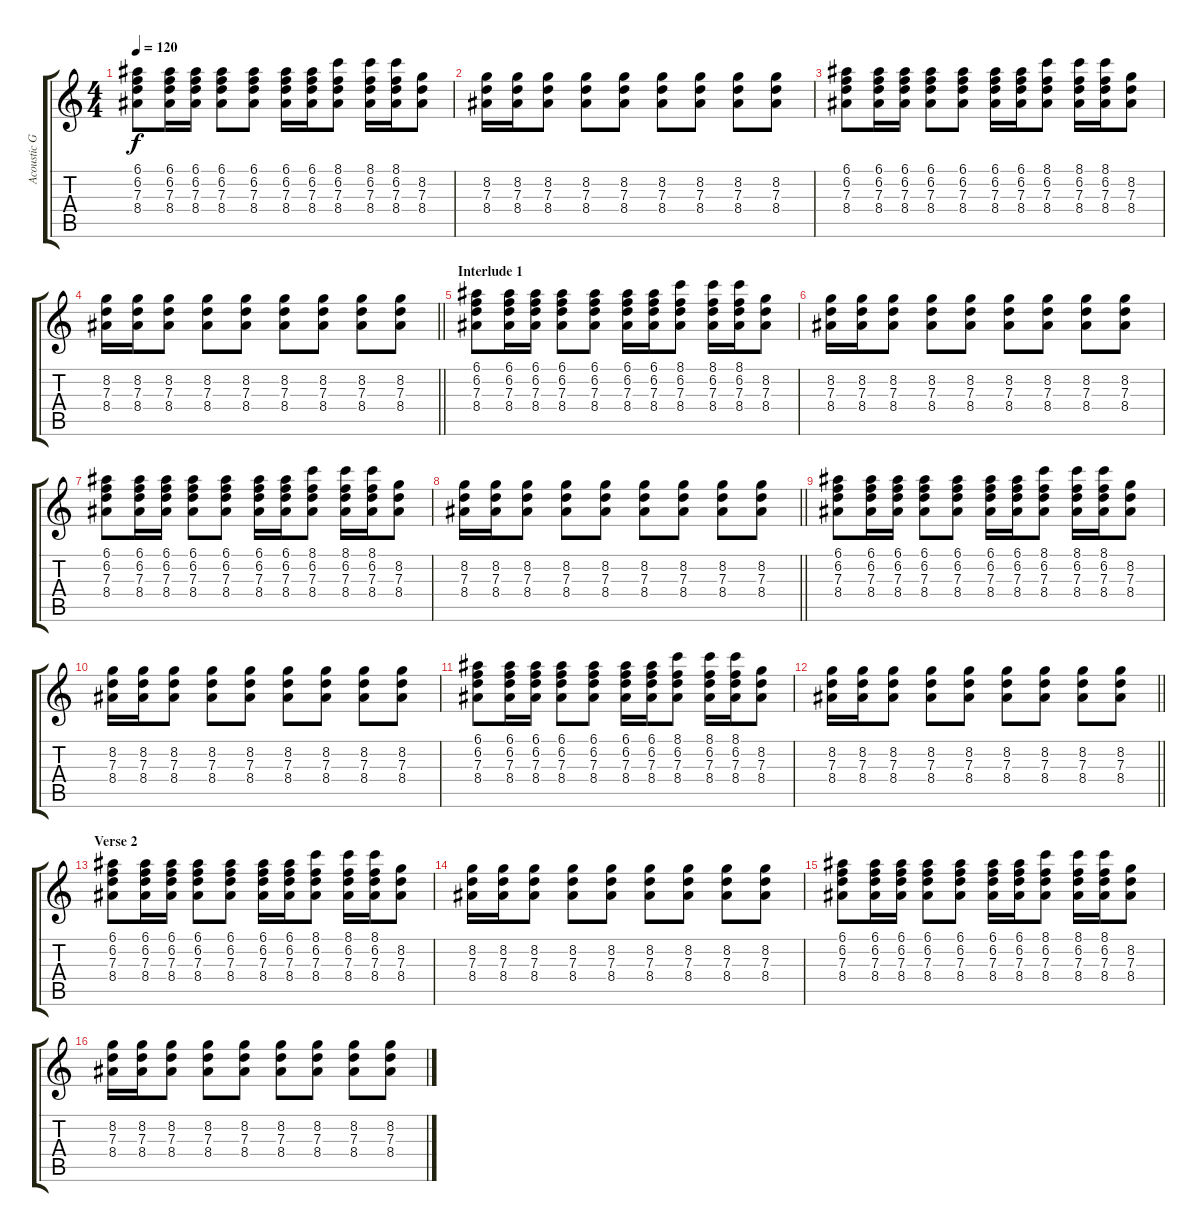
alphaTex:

\track ("Acoustic Guitar" "Acoustic G") {instrument acousticguitarsteel}
\staff {score tabs}
\tuning (E4 B3 G3 D3 A2 E2) {hide}
\ts (4 4)
\tempo 120
\clef g2
\ks c
(6.1 6.2 7.3 8.4).8{dy f} (6.1 6.2 7.3 8.4).16 (6.1 6.2 7.3 8.4).16 (6.1 6.2 7.3 8.4).8 (6.1 6.2 7.3 8.4).8 (6.1 6.2 7.3 8.4).16 (6.1 6.2 7.3 8.4).16 (8.1 6.2 7.3 8.4).8 (8.1 6.2 7.3 8.4).16 (8.1 6.2 7.3 8.4).16 (8.2 7.3 8.4).8 |
(8.2 7.3 8.4).16 (8.2 7.3 8.4).16 (8.2 7.3 8.4).8 (8.2 7.3 8.4).8 (8.2 7.3 8.4).8 (8.2 7.3 8.4).8 (8.2 7.3 8.4).8 (8.2 7.3 8.4).8 (8.2 7.3 8.4).8 |
(6.1 6.2 7.3 8.4).8 (6.1 6.2 7.3 8.4).16 (6.1 6.2 7.3 8.4).16 (6.1 6.2 7.3 8.4).8 (6.1 6.2 7.3 8.4).8 (6.1 6.2 7.3 8.4).16 (6.1 6.2 7.3 8.4).16 (8.1 6.2 7.3 8.4).8 (8.1 6.2 7.3 8.4).16 (8.1 6.2 7.3 8.4).16 (8.2 7.3 8.4).8 |
\barLineRight lightlight
(8.2 7.3 8.4).16 (8.2 7.3 8.4).16 (8.2 7.3 8.4).8 (8.2 7.3 8.4).8 (8.2 7.3 8.4).8 (8.2 7.3 8.4).8 (8.2 7.3 8.4).8 (8.2 7.3 8.4).8 (8.2 7.3 8.4).8 |
\section ("" "Interlude 1")
(6.1 6.2 7.3 8.4).8 (6.1 6.2 7.3 8.4).16 (6.1 6.2 7.3 8.4).16 (6.1 6.2 7.3 8.4).8 (6.1 6.2 7.3 8.4).8 (6.1 6.2 7.3 8.4).16 (6.1 6.2 7.3 8.4).16 (8.1 6.2 7.3 8.4).8 (8.1 6.2 7.3 8.4).16 (8.1 6.2 7.3 8.4).16 (8.2 7.3 8.4).8 |
(8.2 7.3 8.4).16 (8.2 7.3 8.4).16 (8.2 7.3 8.4).8 (8.2 7.3 8.4).8 (8.2 7.3 8.4).8 (8.2 7.3 8.4).8 (8.2 7.3 8.4).8 (8.2 7.3 8.4).8 (8.2 7.3 8.4).8 |
(6.1 6.2 7.3 8.4).8 (6.1 6.2 7.3 8.4).16 (6.1 6.2 7.3 8.4).16 (6.1 6.2 7.3 8.4).8 (6.1 6.2 7.3 8.4).8 (6.1 6.2 7.3 8.4).16 (6.1 6.2 7.3 8.4).16 (8.1 6.2 7.3 8.4).8 (8.1 6.2 7.3 8.4).16 (8.1 6.2 7.3 8.4).16 (8.2 7.3 8.4).8 |
\barLineRight lightlight
(8.2 7.3 8.4).16 (8.2 7.3 8.4).16 (8.2 7.3 8.4).8 (8.2 7.3 8.4).8 (8.2 7.3 8.4).8 (8.2 7.3 8.4).8 (8.2 7.3 8.4).8 (8.2 7.3 8.4).8 (8.2 7.3 8.4).8 |
(6.1 6.2 7.3 8.4).8 (6.1 6.2 7.3 8.4).16 (6.1 6.2 7.3 8.4).16 (6.1 6.2 7.3 8.4).8 (6.1 6.2 7.3 8.4).8 (6.1 6.2 7.3 8.4).16 (6.1 6.2 7.3 8.4).16 (8.1 6.2 7.3 8.4).8 (8.1 6.2 7.3 8.4).16 (8.1 6.2 7.3 8.4).16 (8.2 7.3 8.4).8 |
(8.2 7.3 8.4).16 (8.2 7.3 8.4).16 (8.2 7.3 8.4).8 (8.2 7.3 8.4).8 (8.2 7.3 8.4).8 (8.2 7.3 8.4).8 (8.2 7.3 8.4).8 (8.2 7.3 8.4).8 (8.2 7.3 8.4).8 |
(6.1 6.2 7.3 8.4).8 (6.1 6.2 7.3 8.4).16 (6.1 6.2 7.3 8.4).16 (6.1 6.2 7.3 8.4).8 (6.1 6.2 7.3 8.4).8 (6.1 6.2 7.3 8.4).16 (6.1 6.2 7.3 8.4).16 (8.1 6.2 7.3 8.4).8 (8.1 6.2 7.3 8.4).16 (8.1 6.2 7.3 8.4).16 (8.2 7.3 8.4).8 |
\barLineRight lightlight
(8.2 7.3 8.4).16 (8.2 7.3 8.4).16 (8.2 7.3 8.4).8 (8.2 7.3 8.4).8 (8.2 7.3 8.4).8 (8.2 7.3 8.4).8 (8.2 7.3 8.4).8 (8.2 7.3 8.4).8 (8.2 7.3 8.4).8 |
\section ("" "Verse 2")
(6.1 6.2 7.3 8.4).8 (6.1 6.2 7.3 8.4).16 (6.1 6.2 7.3 8.4).16 (6.1 6.2 7.3 8.4).8 (6.1 6.2 7.3 8.4).8 (6.1 6.2 7.3 8.4).16 (6.1 6.2 7.3 8.4).16 (8.1 6.2 7.3 8.4).8 (8.1 6.2 7.3 8.4).16 (8.1 6.2 7.3 8.4).16 (8.2 7.3 8.4).8 |
(8.2 7.3 8.4).16 (8.2 7.3 8.4).16 (8.2 7.3 8.4).8 (8.2 7.3 8.4).8 (8.2 7.3 8.4).8 (8.2 7.3 8.4).8 (8.2 7.3 8.4).8 (8.2 7.3 8.4).8 (8.2 7.3 8.4).8 |
(6.1 6.2 7.3 8.4).8 (6.1 6.2 7.3 8.4).16 (6.1 6.2 7.3 8.4).16 (6.1 6.2 7.3 8.4).8 (6.1 6.2 7.3 8.4).8 (6.1 6.2 7.3 8.4).16 (6.1 6.2 7.3 8.4).16 (8.1 6.2 7.3 8.4).8 (8.1 6.2 7.3 8.4).16 (8.1 6.2 7.3 8.4).16 (8.2 7.3 8.4).8 |
(8.2 7.3 8.4).16 (8.2 7.3 8.4).16 (8.2 7.3 8.4).8 (8.2 7.3 8.4).8 (8.2 7.3 8.4).8 (8.2 7.3 8.4).8 (8.2 7.3 8.4).8 (8.2 7.3 8.4).8 (8.2 7.3 8.4).8
